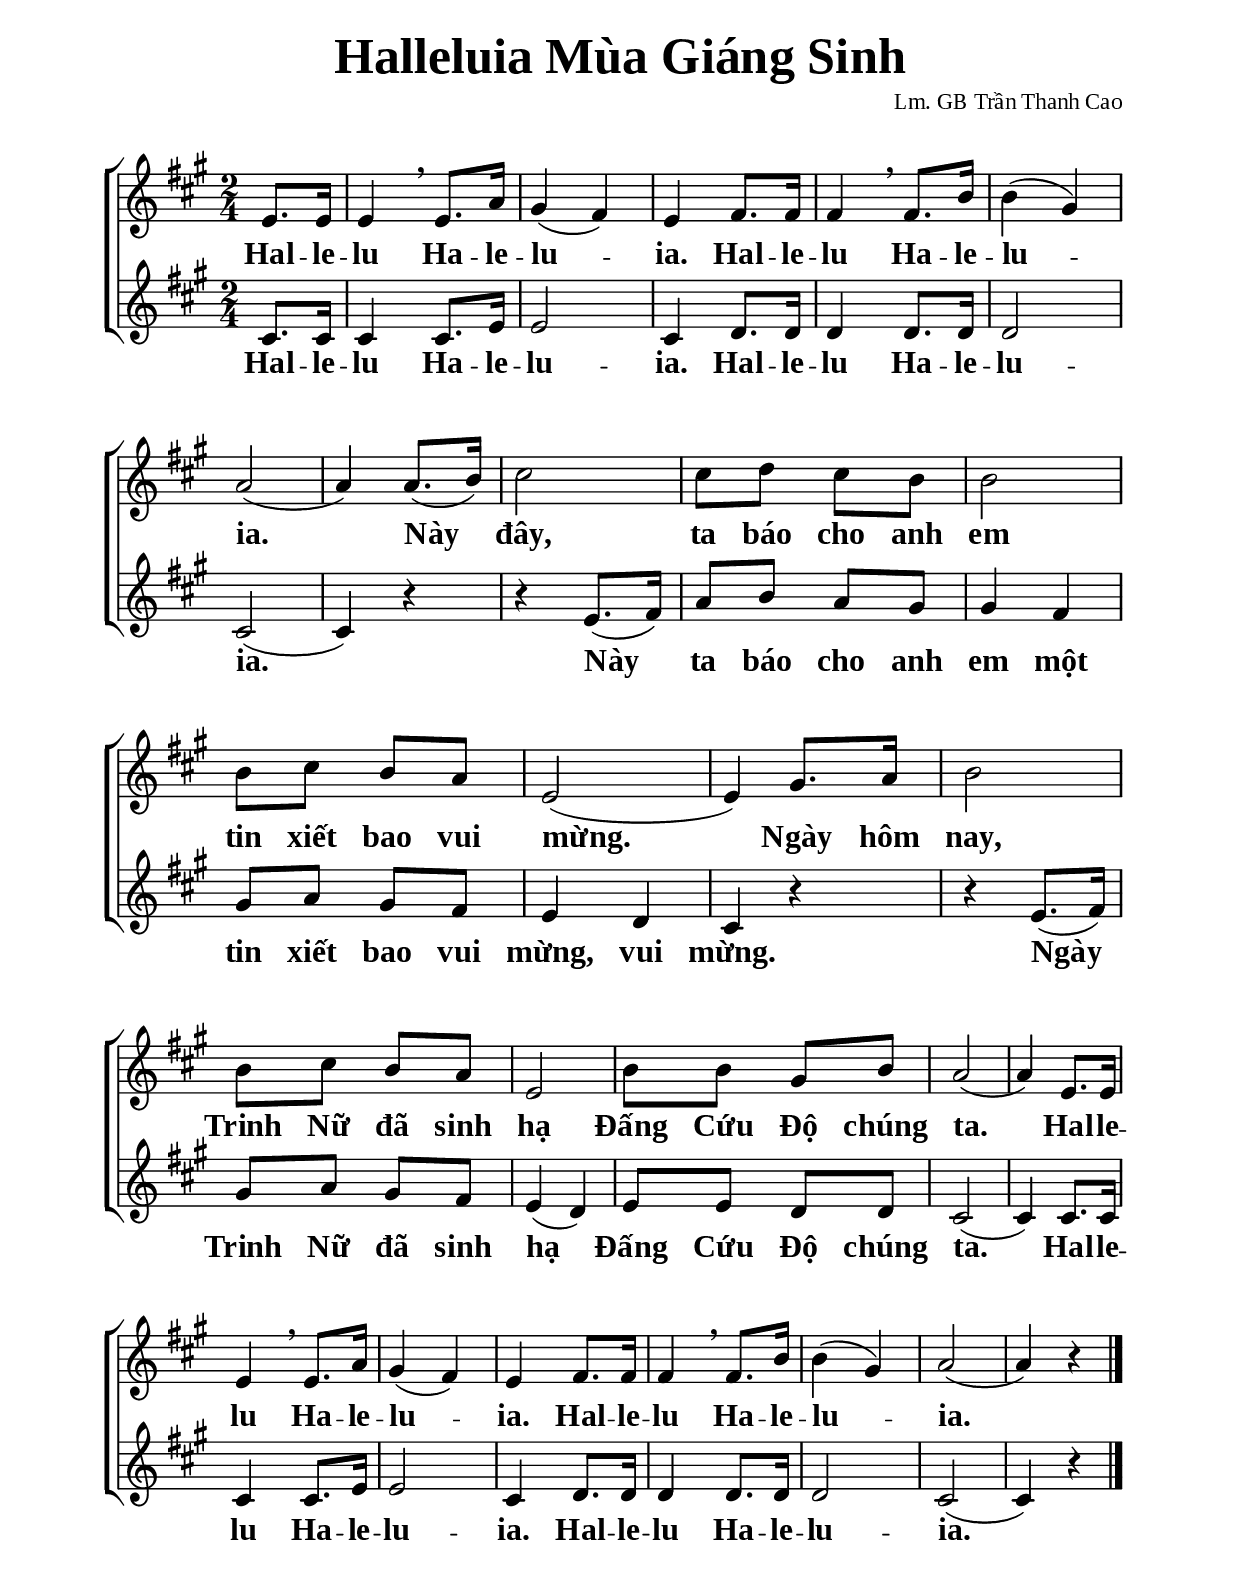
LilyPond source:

% Cài đặt chung
\version "2.20.0"
\include "english.ly"

\header {
  title = \markup { \fontsize #3 "Halleluia Mùa Giáng Sinh" }
  poet = " "
  composer = "Lm. GB Trần Thanh Cao"
  arranger = " "
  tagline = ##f
}

\paper {
  #(set-paper-size "a4")
  top-margin = 10\mm
  bottom-margin = 10\mm
  left-margin = 20\mm
  right-margin = 20\mm
  indent = #0
  #(define fonts
    (make-pango-font-tree
      "Liberation Serif"
      "Liberation Serif"
      "Liberation Serif"
      (/ 20 20)))
  page-count = #1
  system-system-spacing.basic-distance = #17
}

% Nhạc điệp khúc
nhacDiepKhucSop= \relative c' {
  \partial 4 e8. e16 |
  e4 \breathe e8. a16 |
  gs4 (fs) |
  e fs8. fs16 |
  fs4 \breathe fs8. b16 |
  b4 (gs) |
  a2 ( |
  a4) a8. (b16) |
  cs2 |
  cs8 d cs b |
  b2 |
  b8 cs b a |
  e2 ( |
  e4) gs8. a16 |
  b2 |
  b8 cs b a |
  e2 |
  b'8 b gs b |
  a2 ( |
  a4) e8. e16 |
  e4 \breathe e8. a16 |
  gs4 (fs) |
  e fs8. fs16 |
  fs4 \breathe fs8. b16 |
  b4 (gs) |
  a2 ( |
  a4) r \bar "|."
}

nhacDiepKhucBas = \relative c' {
  cs8. cs16 |
  cs4 cs8. e16 |
  e2 |
  cs4 d8. d16 |
  d4 d8. d16 |
  d2 |
  cs2 ( |
  cs4) r |
  r e8. (fs16) |
  a8 b a gs |
  gs4 fs |
  gs8 a gs fs |
  e4 d |
  cs r |
  r e8. (fs16) |
  gs8 a gs fs |
  e4 (d) |
  e8 e d d |
  cs2 ( |
  cs4) cs8. cs16 |
  cs4 cs8. e16 |
  e2 |
  cs4 d8. d16 |
  d4 d8. d16 |
  d2 |
  cs2 ( |
  cs4) r
}

% Lời điệp khúc
loiDiepKhucSop = \lyricmode {
  Hal -- le -- lu Ha -- le -- lu -- ia.
  Hal -- le -- lu Ha -- le -- lu -- ia.
  Này đây, ta báo cho anh em tin xiết bao vui mừng.
  Ngày hôm nay, Trinh Nữ đã sinh hạ Đấng Cứu Độ chúng ta.
  Hal -- le -- lu Ha -- le -- lu -- ia.
  Hal -- le -- lu Ha -- le -- lu -- ia.
}

loiDiepKhucBas = \lyricmode {
  Hal -- le -- lu Ha -- le -- lu -- ia.
  Hal -- le -- lu Ha -- le -- lu -- ia.
  Này ta báo cho anh em một tin xiết bao vui mừng, vui mừng.
  Ngày Trinh Nữ đã sinh hạ Đấng Cứu Độ chúng ta.
  Hal -- le -- lu Ha -- le -- lu -- ia.
  Hal -- le -- lu Ha -- le -- lu -- ia.
}


% Dàn trang
\score {
  \new ChoirStaff <<
    \new Staff \with {
        \consists "Merge_rests_engraver"
        \magnifyStaff #(magstep +1)
      }
      <<
      \new Voice = beSop {
        \key a \major \time 2/4 \nhacDiepKhucSop
      }
      \new Lyrics \lyricsto beSop \loiDiepKhucSop
    >>
    \new Staff \with {
        \consists "Merge_rests_engraver"
        \magnifyStaff #(magstep +1)
      }
      <<
      \new Voice = beBas {
        \key a \major \time 2/4 \nhacDiepKhucBas
      }
      \new Lyrics \lyricsto beBas \loiDiepKhucBas
    >>
  >>
  \layout {
    \override Lyrics.LyricText.font-series = #'bold
    \override Lyrics.LyricText.font-size = #+3
    \override Lyrics.LyricSpace.minimum-distance = #2.4
    \override Score.BarNumber.break-visibility = ##(#f #f #f)
    \override Score.SpacingSpanner.uniform-stretching = ##t
  }
}
